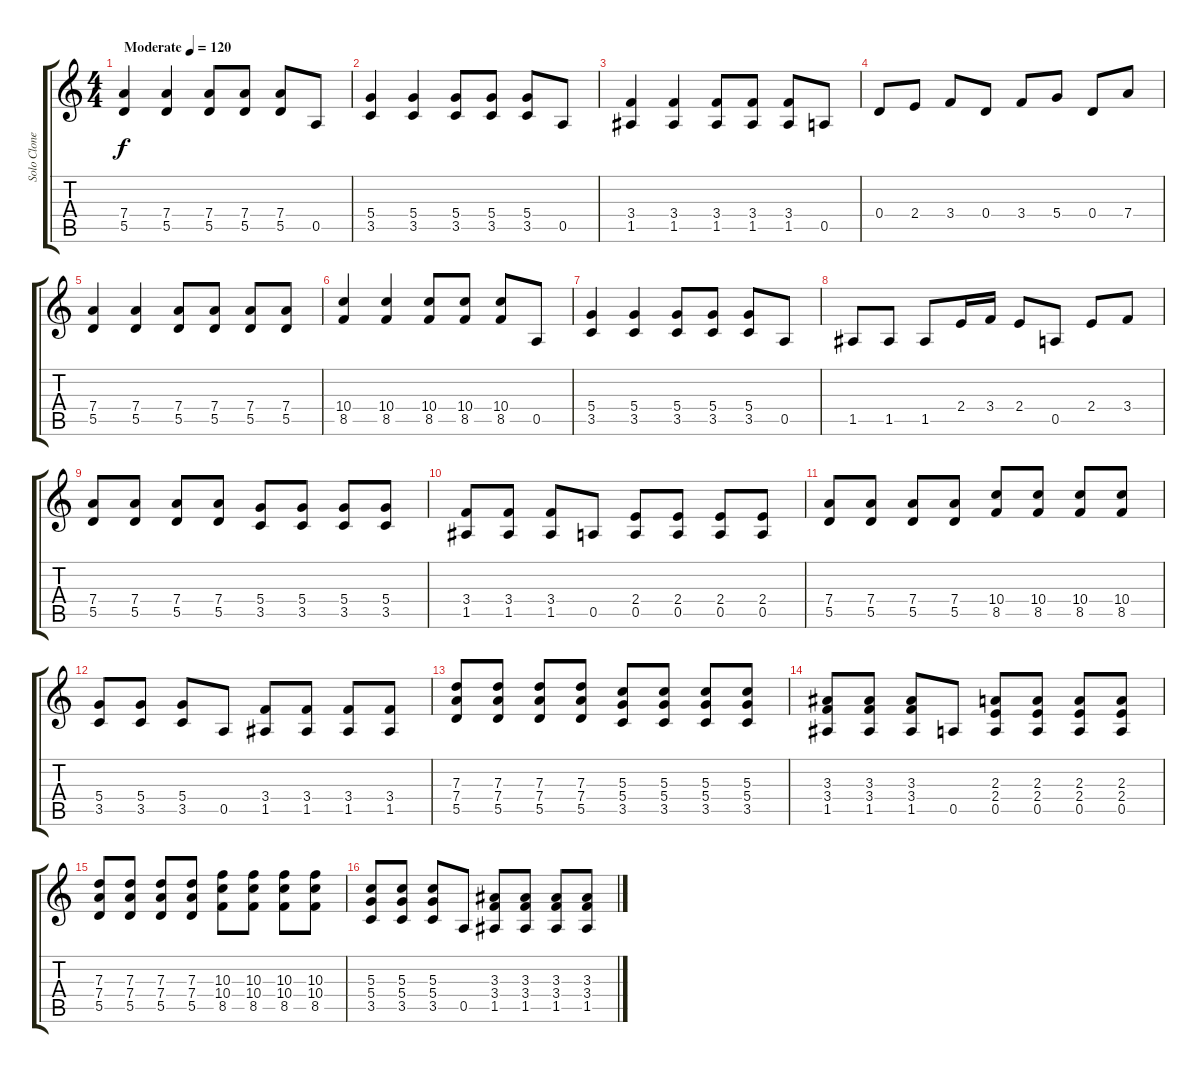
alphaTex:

\track ("Solo Clone" "Solo Clone") {mute instrument overdrivenguitar}
\staff {score tabs}
\tuning (E4 B3 G3 D3 A2 E2) {hide}
\ts (4 4)
\tempo (120 "Moderate")
\clef g2
\ks c
(7.4 5.5).4{dy f instrument overdrivenguitar} (7.4 5.5).4 (7.4 5.5).8 (7.4 5.5).8 (7.4 5.5).8 0.5.8 |
(5.4 3.5).4 (5.4 3.5).4 (5.4 3.5).8 (5.4 3.5).8 (5.4 3.5).8 0.5.8 |
(3.4 1.5).4 (3.4 1.5).4 (3.4 1.5).8 (3.4 1.5).8 (3.4 1.5).8 0.5.8 |
0.4.8 2.4.8 3.4.8 0.4.8 3.4.8 5.4.8 0.4.8 7.4.8 |
(7.4 5.5).4 (7.4 5.5).4 (7.4 5.5).8 (7.4 5.5).8 (7.4 5.5).8 (7.4 5.5).8 |
(10.4 8.5).4 (10.4 8.5).4 (10.4 8.5).8 (10.4 8.5).8 (10.4 8.5).8 0.5.8 |
(5.4 3.5).4 (5.4 3.5).4 (5.4 3.5).8 (5.4 3.5).8 (5.4 3.5).8 0.5.8 |
1.5.8 1.5.8 1.5.8 2.4.16 3.4.16 2.4.8 0.5.8 2.4.8 3.4.8 |
(7.4 5.5).8 (7.4 5.5).8 (7.4 5.5).8 (7.4 5.5).8 (5.4 3.5).8 (5.4 3.5).8 (5.4 3.5).8 (5.4 3.5).8 |
(3.4 1.5).8 (3.4 1.5).8 (3.4 1.5).8 0.5.8 (2.4 0.5).8 (2.4 0.5).8 (2.4 0.5).8 (2.4 0.5).8 |
(7.4 5.5).8 (7.4 5.5).8 (7.4 5.5).8 (7.4 5.5).8 (10.4 8.5).8 (10.4 8.5).8 (10.4 8.5).8 (10.4 8.5).8 |
(5.4 3.5).8 (5.4 3.5).8 (5.4 3.5).8 0.5.8 (3.4 1.5).8 (3.4 1.5).8 (3.4 1.5).8 (3.4 1.5).8 |
(7.3 7.4 5.5).8 (7.3 7.4 5.5).8 (7.3 7.4 5.5).8 (7.3 7.4 5.5).8 (5.3 5.4 3.5).8 (5.3 5.4 3.5).8 (5.3 5.4 3.5).8 (5.3 5.4 3.5).8 |
(3.3 3.4 1.5).8 (3.3 3.4 1.5).8 (3.3 3.4 1.5).8 0.5.8 (2.3 2.4 0.5).8 (2.3 2.4 0.5).8 (2.3 2.4 0.5).8 (2.3 2.4 0.5).8 |
(7.3 7.4 5.5).8 (7.3 7.4 5.5).8 (7.3 7.4 5.5).8 (7.3 7.4 5.5).8 (10.3 10.4 8.5).8 (10.3 10.4 8.5).8 (10.3 10.4 8.5).8 (10.3 10.4 8.5).8 |
(5.3 5.4 3.5).8 (5.3 5.4 3.5).8 (5.3 5.4 3.5).8 0.5.8 (3.3 3.4 1.5).8 (3.3 3.4 1.5).8 (3.3 3.4 1.5).8 (3.3 3.4 1.5).8
